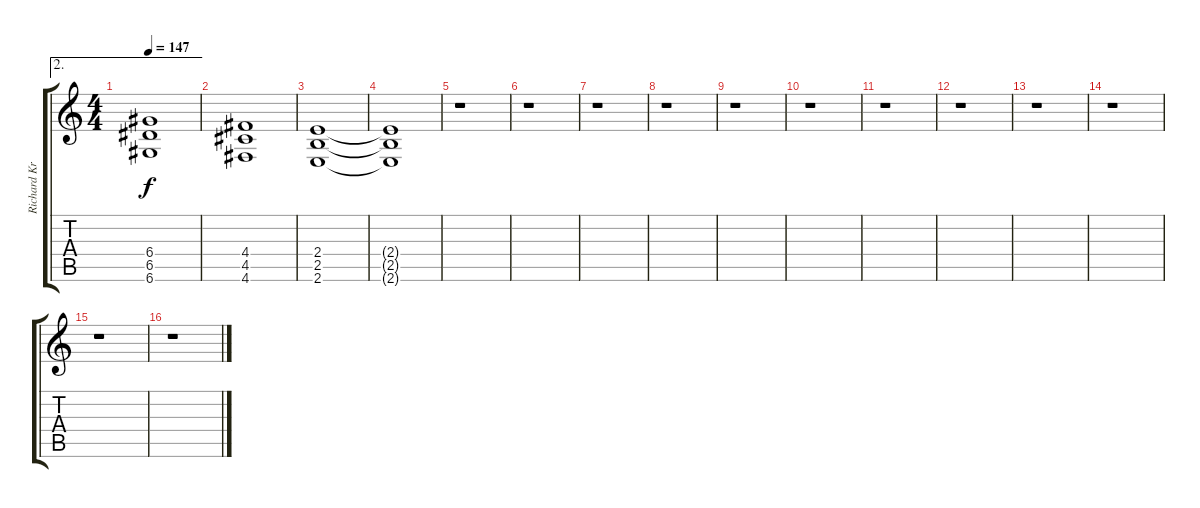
\track ("Richard Kruspe (Guitar 1)" "Richard Kr") {instrument overdrivenguitar}
\staff {score tabs}
\tuning (E4 B3 G3 D3 A2 D2) {hide}
\ae 2
\ts (4 4)
\tempo 147
\clef g2
\ks c
(6.4 6.5 6.6).1{dy f} |
(4.4 4.5 4.6).1 |
(2.4 2.5 2.6).1 |
(2.4{t} 2.5{t} 2.6{t}).1 |
r.1 |
r.1 |
r.1 |
r.1 |
r.1 |
r.1 |
r.1 |
r.1 |
r.1 |
r.1 |
r.1 |
r.1
